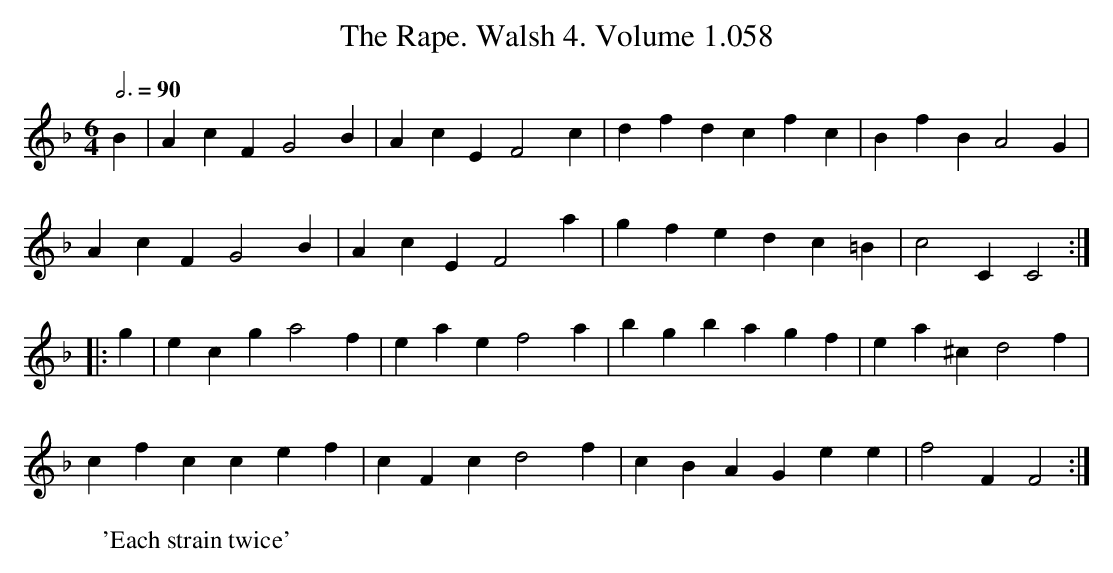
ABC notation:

X:1
T:Rape. Walsh 4. Volume 1.058, The
M:6/4
L:1/4
Q:3/4=90
W:'Each strain twice'
K:F
B|AcF G2B|AcE F2c|dfdcfc|BfB A2G|
AcF G2B|AcE F2a|gfedc=B|c2C C2:|
|:g|ecg a2f|eae f2a|bgb agf|ea^c d2f|
cfc cef|cFc d2f|cBA Gee|f2F F2:|
